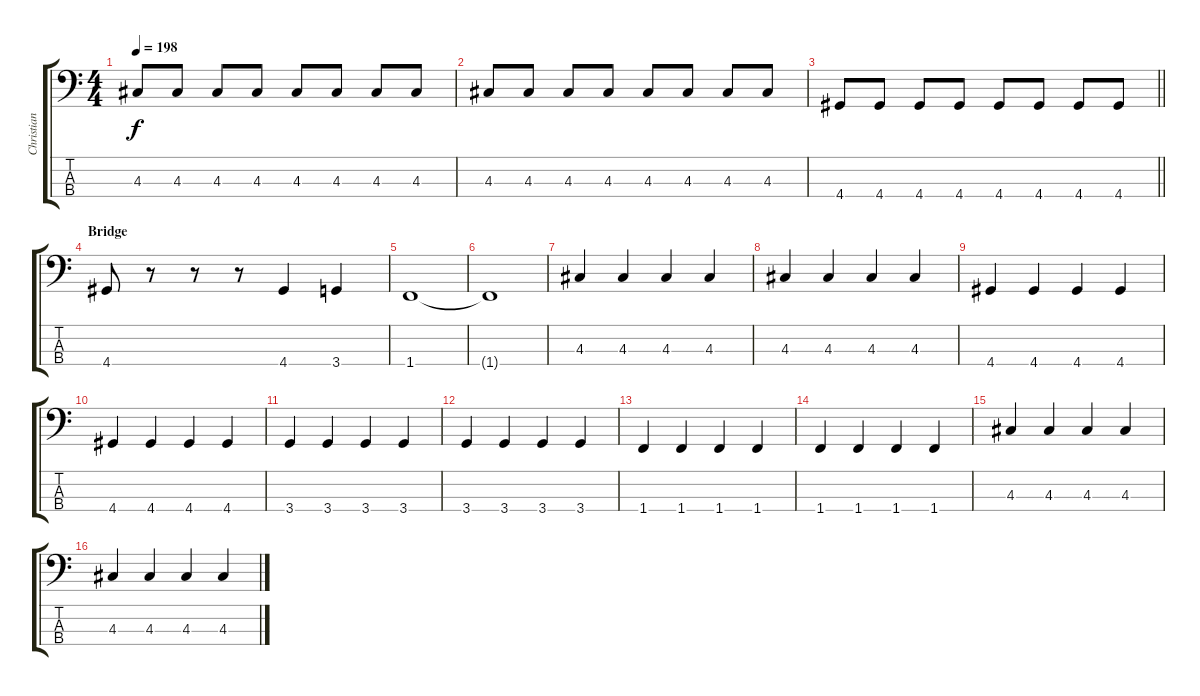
\track ("Christian" "Christian") {mute instrument electricbassfinger}
\staff {score tabs}
\tuning (G2 D2 A1 E1) {hide}
\ts (4 4)
\tempo 198
\clef f4
\ks c
4.3.8{dy f} 4.3.8 4.3.8 4.3.8 4.3.8 4.3.8 4.3.8 4.3.8 |
4.3.8 4.3.8 4.3.8 4.3.8 4.3.8 4.3.8 4.3.8 4.3.8 |
\barLineRight lightlight
4.4.8 4.4.8 4.4.8 4.4.8 4.4.8 4.4.8 4.4.8 4.4.8 |
\section ("" "Bridge")
4.4.8 r.8 r.8 r.8 4.4.4 3.4.4 |
1.4.1 |
1.4{t}.1 |
4.3.4 4.3.4 4.3.4 4.3.4 |
4.3.4 4.3.4 4.3.4 4.3.4 |
4.4.4 4.4.4 4.4.4 4.4.4 |
4.4.4 4.4.4 4.4.4 4.4.4 |
3.4.4 3.4.4 3.4.4 3.4.4 |
3.4.4 3.4.4 3.4.4 3.4.4 |
1.4.4 1.4.4 1.4.4 1.4.4 |
1.4.4 1.4.4 1.4.4 1.4.4 |
4.3.4 4.3.4 4.3.4 4.3.4 |
4.3.4 4.3.4 4.3.4 4.3.4
